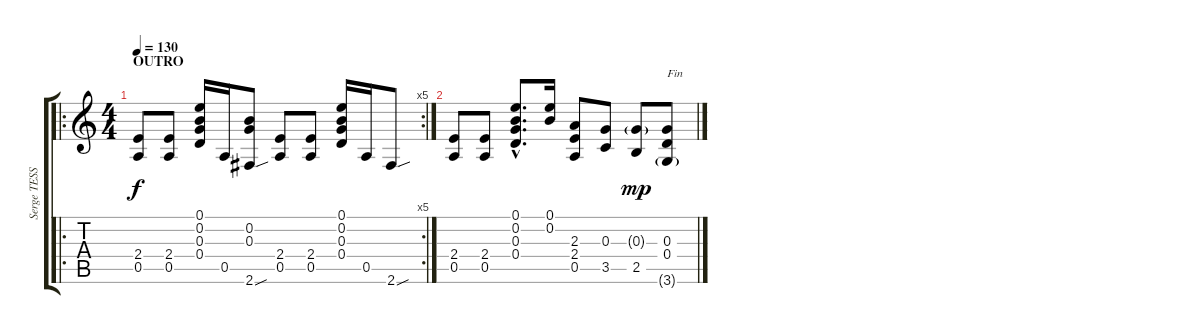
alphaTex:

\track ("Serge TESSOT-GAY" "Serge TESS") {instrument overdrivenguitar}
\staff {score tabs}
\tuning (E4 B3 G3 D3 A2 E2) {hide}
\ro
\rc 5
\ts (4 4)
\section ("" "OUTRO")
\tempo 130
\clef g2
\ks c
(2.4 0.5).8{dy f} (2.4 0.5).8 (0.1 0.2 0.3 0.4).16 0.5.16 (0.2 0.3 2.6{sou}).8 (2.4 0.5).8 (2.4 0.5).8 (0.1 0.2 0.3 0.4).16 0.5.16 2.6{sou}.8 |
(2.4 0.5).8 (2.4 0.5).8 (0.1{hac} 0.2{hac} 0.3{hac} 0.4{hac}).8{d} (0.1 0.2).16 (2.3 2.4 0.5).8 (0.3 3.5).8 (0.3{g} 2.5).8{dy mp} (0.3 0.4 3.6{g}).8{txt "Fin"}
